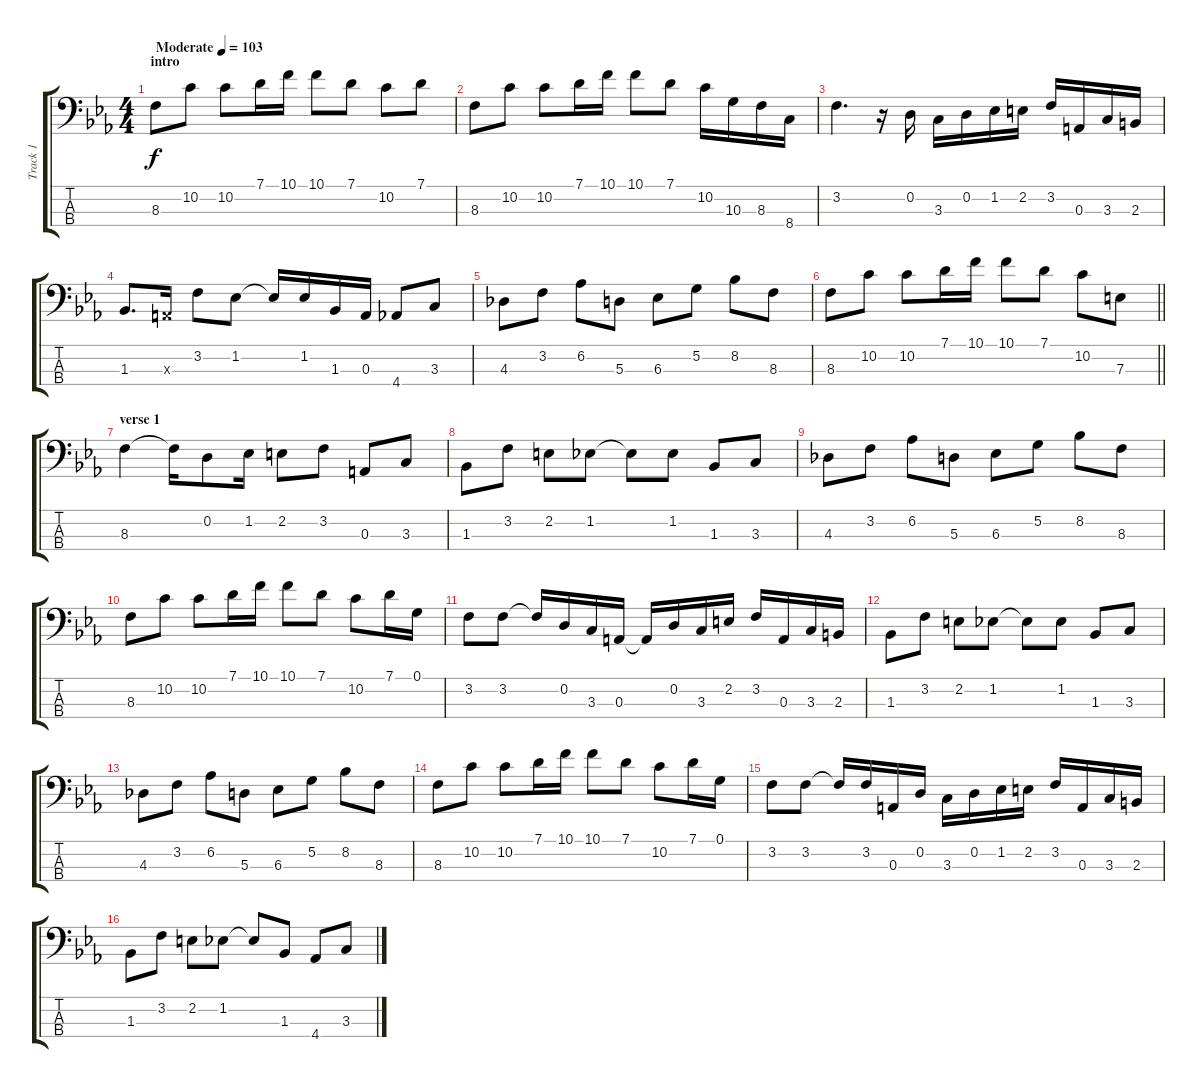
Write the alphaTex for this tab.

\track ("Track 1" "Track 1") {instrument electricbassfinger}
\staff {score tabs}
\tuning (G2 D2 A1 E1) {hide}
\ts (4 4)
\section ("" "intro")
\tempo (103 "Moderate")
\clef f4
\ks cminor
8.3.8{dy f instrument electricbassfinger} 10.2.8 10.2.8 7.1.16 10.1.16 10.1.8 7.1.8 10.2.8 7.1.8 |
8.3.8 10.2.8 10.2.8 7.1.16 10.1.16 10.1.8 7.1.8 10.2.16 10.3.16 8.3.16 8.4.16 |
3.2.4{d} r.16 0.2.16 3.3.16 0.2.16 1.2.16 2.2.16 3.2.16 0.3.16 3.3.16 2.3.16 |
1.3.8{d} 0.3{x}.16 3.2.8 1.2.8 1.2{t}.16 1.2.16 1.3.16 0.3.16 4.4.8 3.3.8 |
4.3.8 3.2.8 6.2.8 5.3.8 6.3.8 5.2.8 8.2.8 8.3.8 |
\barLineRight lightlight
8.3.8 10.2.8 10.2.8 7.1.16 10.1.16 10.1.8 7.1.8 10.2.8 7.3.8 |
\section ("" "verse 1")
8.3.4 8.3{t}.16 0.2.8 1.2.16 2.2.8 3.2.8 0.3.8 3.3.8 |
1.3.8 3.2.8 2.2.8 1.2.8 1.2{t}.8 1.2.8 1.3.8 3.3.8 |
4.3.8 3.2.8 6.2.8 5.3.8 6.3.8 5.2.8 8.2.8 8.3.8 |
8.3.8 10.2.8 10.2.8 7.1.16 10.1.16 10.1.8 7.1.8 10.2.8 7.1.16 0.1.16 |
3.2.8 3.2.8 3.2{t}.16 0.2.16 3.3.16 0.3.16 0.3{t}.16 0.2.16 3.3.16 2.2.16 3.2.16 0.3.16 3.3.16 2.3.16 |
1.3.8 3.2.8 2.2.8 1.2.8 1.2{t}.8 1.2.8 1.3.8 3.3.8 |
4.3.8 3.2.8 6.2.8 5.3.8 6.3.8 5.2.8 8.2.8 8.3.8 |
8.3.8 10.2.8 10.2.8 7.1.16 10.1.16 10.1.8 7.1.8 10.2.8 7.1.16 0.1.16 |
3.2.8 3.2.8 3.2{t}.16 3.2.16 0.3.16 0.2.16 3.3.16 0.2.16 1.2.16 2.2.16 3.2.16 0.3.16 3.3.16 2.3.16 |
1.3.8 3.2.8 2.2.8 1.2.8 1.2{t}.8 1.3.8 4.4.8 3.3.8
